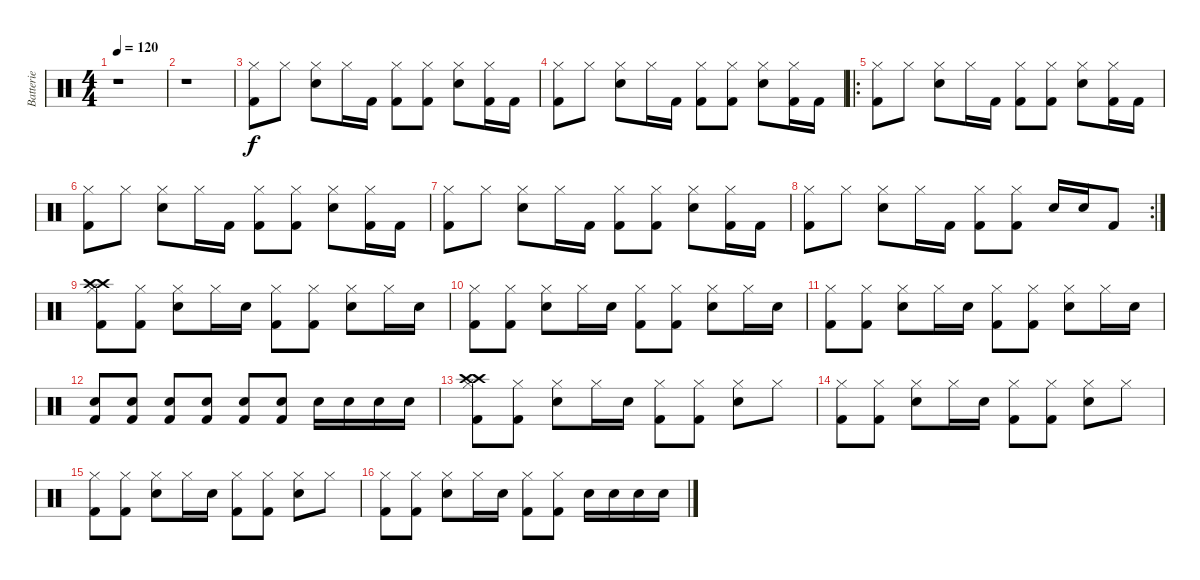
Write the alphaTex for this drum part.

\track ("Batterie" "Batterie") {instrument percussion}
\staff {score}
\articulation defaults
\ts (4 4)
\tempo 120
\clef neutral
\ks c
r.1{dy f} |
r.1 |
("Hi-Hat (closed)" "Kick (hit) 2").8 "Hi-Hat (closed)".8 ("Hi-Hat (closed)" "Electric Snare (hit)").8 "Hi-Hat (closed)".16 "Kick (hit) 2".16 ("Hi-Hat (closed)" "Kick (hit) 2").8 ("Hi-Hat (closed)" "Kick (hit) 2").8 ("Hi-Hat (closed)" "Electric Snare (hit)").8 ("Hi-Hat (closed)" "Kick (hit) 2").16 "Kick (hit) 2".16 |
("Hi-Hat (closed)" "Kick (hit) 2").8 "Hi-Hat (closed)".8 ("Hi-Hat (closed)" "Electric Snare (hit)").8 "Hi-Hat (closed)".16 "Kick (hit) 2".16 ("Hi-Hat (closed)" "Kick (hit) 2").8 ("Hi-Hat (closed)" "Kick (hit) 2").8 ("Hi-Hat (closed)" "Electric Snare (hit)").8 ("Hi-Hat (closed)" "Kick (hit) 2").16 "Kick (hit) 2".16 |
\ro
("Hi-Hat (closed)" "Kick (hit) 2").8 "Hi-Hat (closed)".8 ("Hi-Hat (closed)" "Electric Snare (hit)").8 "Hi-Hat (closed)".16 "Kick (hit) 2".16 ("Hi-Hat (closed)" "Kick (hit) 2").8 ("Hi-Hat (closed)" "Kick (hit) 2").8 ("Hi-Hat (closed)" "Electric Snare (hit)").8 ("Hi-Hat (closed)" "Kick (hit) 2").16 "Kick (hit) 2".16 |
("Hi-Hat (closed)" "Kick (hit) 2").8 "Hi-Hat (closed)".8 ("Hi-Hat (closed)" "Electric Snare (hit)").8 "Hi-Hat (closed)".16 "Kick (hit) 2".16 ("Hi-Hat (closed)" "Kick (hit) 2").8 ("Hi-Hat (closed)" "Kick (hit) 2").8 ("Hi-Hat (closed)" "Electric Snare (hit)").8 ("Hi-Hat (closed)" "Kick (hit) 2").16 "Kick (hit) 2".16 |
("Hi-Hat (closed)" "Kick (hit) 2").8 "Hi-Hat (closed)".8 ("Hi-Hat (closed)" "Electric Snare (hit)").8 "Hi-Hat (closed)".16 "Kick (hit) 2".16 ("Hi-Hat (closed)" "Kick (hit) 2").8 ("Hi-Hat (closed)" "Kick (hit) 2").8 ("Hi-Hat (closed)" "Electric Snare (hit)").8 ("Hi-Hat (closed)" "Kick (hit) 2").16 "Kick (hit) 2".16 |
\rc 2
("Hi-Hat (closed)" "Kick (hit) 2").8 "Hi-Hat (closed)".8 ("Hi-Hat (closed)" "Electric Snare (hit)").8 "Hi-Hat (closed)".16 "Kick (hit) 2".16 ("Hi-Hat (closed)" "Kick (hit) 2").8 ("Hi-Hat (closed)" "Kick (hit) 2").8 "Electric Snare (hit)".16 "Electric Snare (hit)".16 "Kick (hit) 2".8 |
("Hi-Hat (closed)" "Crash high (hit)" "Crash high (hit)" "Kick (hit) 2").8 ("Hi-Hat (closed)" "Kick (hit) 2").8 ("Hi-Hat (closed)" "Electric Snare (hit)").8 "Hi-Hat (closed)".16 "Electric Snare (hit)".16 ("Hi-Hat (closed)" "Kick (hit) 2").8 ("Hi-Hat (closed)" "Kick (hit) 2").8 ("Hi-Hat (closed)" "Electric Snare (hit)").8 "Hi-Hat (closed)".16 "Electric Snare (hit)".16 |
("Hi-Hat (closed)" "Kick (hit) 2").8 ("Hi-Hat (closed)" "Kick (hit) 2").8 ("Hi-Hat (closed)" "Electric Snare (hit)").8 "Hi-Hat (closed)".16 "Electric Snare (hit)".16 ("Hi-Hat (closed)" "Kick (hit) 2").8 ("Hi-Hat (closed)" "Kick (hit) 2").8 ("Hi-Hat (closed)" "Electric Snare (hit)").8 "Hi-Hat (closed)".16 "Electric Snare (hit)".16 |
("Hi-Hat (closed)" "Kick (hit) 2").8 ("Hi-Hat (closed)" "Kick (hit) 2").8 ("Hi-Hat (closed)" "Electric Snare (hit)").8 "Hi-Hat (closed)".16 "Electric Snare (hit)".16 ("Hi-Hat (closed)" "Kick (hit) 2").8 ("Hi-Hat (closed)" "Kick (hit) 2").8 ("Hi-Hat (closed)" "Electric Snare (hit)").8 "Hi-Hat (closed)".16 "Electric Snare (hit)".16 |
("Electric Snare (hit)" "Kick (hit) 2").8 ("Electric Snare (hit)" "Kick (hit) 2").8 ("Electric Snare (hit)" "Kick (hit) 2").8 ("Electric Snare (hit)" "Kick (hit) 2").8 ("Electric Snare (hit)" "Kick (hit) 2").8 ("Electric Snare (hit)" "Kick (hit) 2").8 "Electric Snare (hit)".16 "Electric Snare (hit)".16 "Electric Snare (hit)".16 "Electric Snare (hit)".16 |
("Hi-Hat (closed)" "Crash high (hit)" "Crash high (hit)" "Kick (hit) 2").8 ("Hi-Hat (closed)" "Kick (hit) 2").8 ("Hi-Hat (closed)" "Electric Snare (hit)").8 "Hi-Hat (closed)".16 "Electric Snare (hit)".16 ("Hi-Hat (closed)" "Kick (hit) 2").8 ("Hi-Hat (closed)" "Kick (hit) 2").8 ("Hi-Hat (closed)" "Electric Snare (hit)").8 "Hi-Hat (closed)".8 |
("Hi-Hat (closed)" "Kick (hit) 2").8 ("Hi-Hat (closed)" "Kick (hit) 2").8 ("Hi-Hat (closed)" "Electric Snare (hit)").8 "Hi-Hat (closed)".16 "Electric Snare (hit)".16 ("Hi-Hat (closed)" "Kick (hit) 2").8 ("Hi-Hat (closed)" "Kick (hit) 2").8 ("Hi-Hat (closed)" "Electric Snare (hit)").8 "Hi-Hat (closed)".8 |
("Hi-Hat (closed)" "Kick (hit) 2").8 ("Hi-Hat (closed)" "Kick (hit) 2").8 ("Hi-Hat (closed)" "Electric Snare (hit)").8 "Hi-Hat (closed)".16 "Electric Snare (hit)".16 ("Hi-Hat (closed)" "Kick (hit) 2").8 ("Hi-Hat (closed)" "Kick (hit) 2").8 ("Hi-Hat (closed)" "Electric Snare (hit)").8 "Hi-Hat (closed)".8 |
("Hi-Hat (closed)" "Kick (hit) 2").8 ("Hi-Hat (closed)" "Kick (hit) 2").8 ("Hi-Hat (closed)" "Electric Snare (hit)").8 "Hi-Hat (closed)".16 "Electric Snare (hit)".16 ("Hi-Hat (closed)" "Kick (hit) 2").8 ("Hi-Hat (closed)" "Kick (hit) 2").8 "Electric Snare (hit)".16 "Electric Snare (hit)".16 "Electric Snare (hit)".16 "Electric Snare (hit)".16
